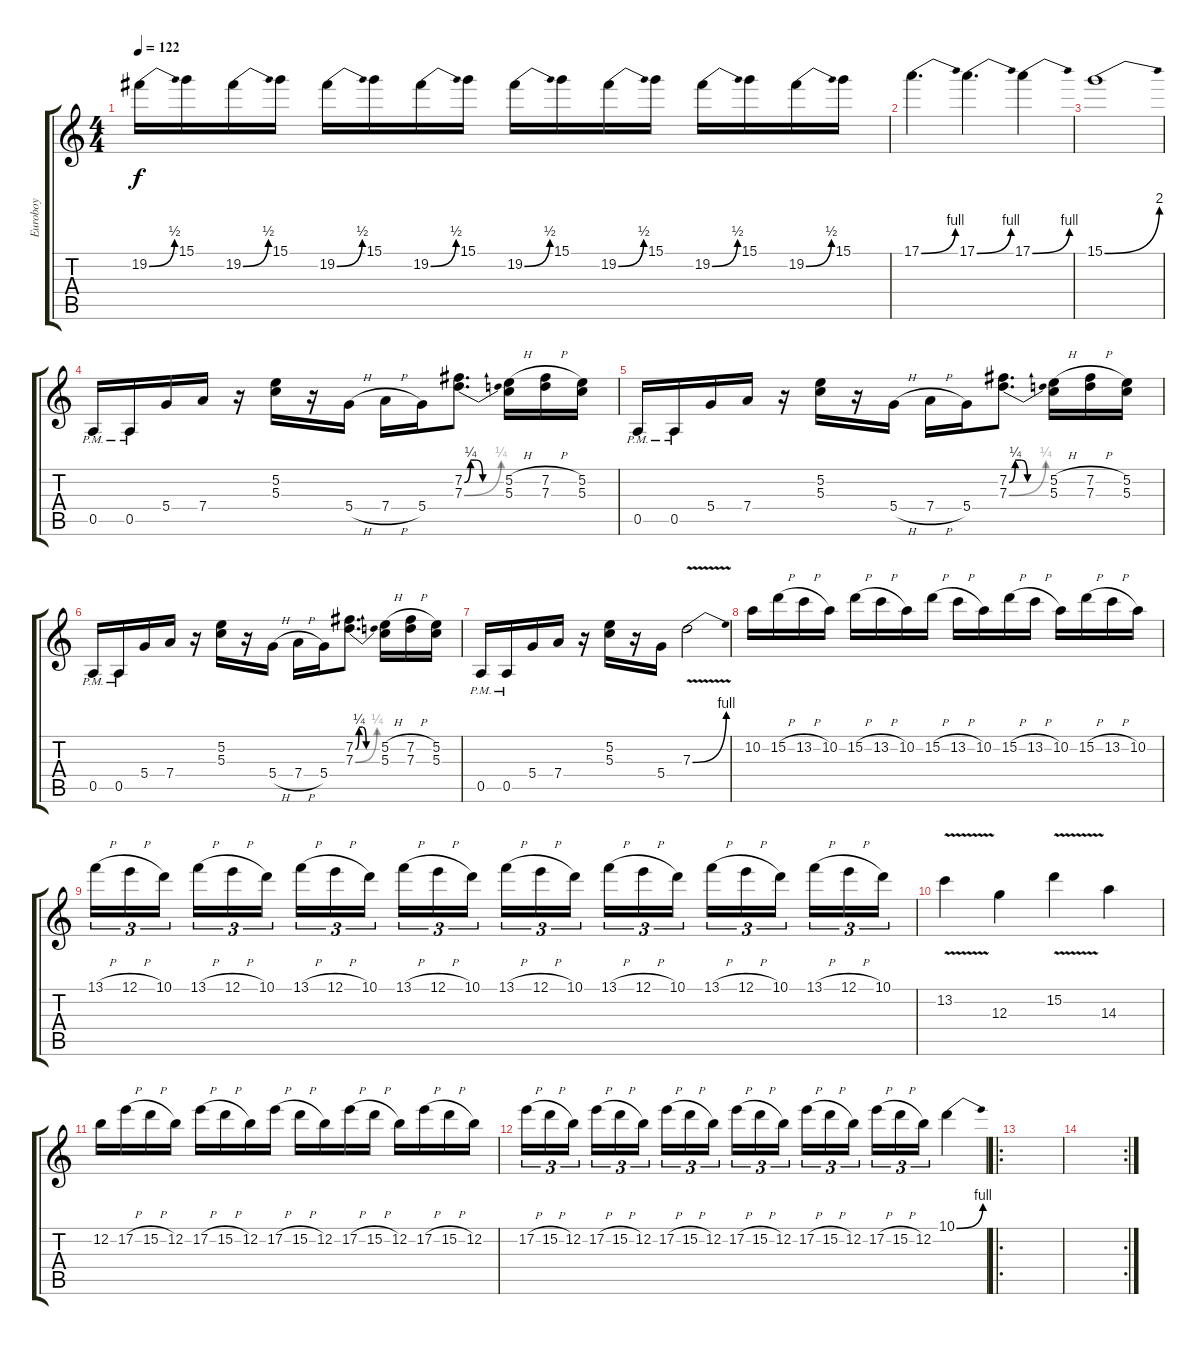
\track ("Euroboy" "Euroboy") {instrument distortionguitar}
\staff {score tabs}
\tuning (E4 B3 G3 D3 A2 E2) {hide}
\ts (4 4)
\tempo 122
\clef g2
\ks c
19.2{be (bend 0 0 60 2)}.16{dy f} 15.1.16 19.2{be (bend 0 0 60 2)}.16 15.1.16 19.2{be (bend 0 0 60 2)}.16 15.1.16 19.2{be (bend 0 0 60 2)}.16 15.1.16 19.2{be (bend 0 0 60 2)}.16 15.1.16 19.2{be (bend 0 0 60 2)}.16 15.1.16 19.2{be (bend 0 0 60 2)}.16 15.1.16 19.2{be (bend 0 0 60 2)}.16 15.1.16 |
17.1{be (bend 0 0 60 4)}.4{d} 17.1{be (bend 0 0 60 4)}.4{d} 17.1{be (bend 0 0 60 4)}.4 |
15.1{be (bend 0 0 60 8)}.1 |
0.5{pm}.16 0.5{pm}.16 5.4.16 7.4.16 r.16 (5.2 5.3).16 r.16 5.4{h}.16 7.4{h}.16 5.4.16 (7.2{be (custom 0 0 10 1 20 1 30 0 60 0)} 7.3{be (bend 0 0 60 1)}).8{d} (5.2{h} 5.3).16 (7.2{h} 7.3).16 (5.2 5.3).16 |
0.5{pm}.16 0.5{pm}.16 5.4.16 7.4.16 r.16 (5.2 5.3).16 r.16 5.4{h}.16 7.4{h}.16 5.4.16 (7.2{be (custom 0 0 10 1 20 1 30 0 60 0)} 7.3{be (bend 0 0 60 1)}).8{d} (5.2{h} 5.3).16 (7.2{h} 7.3).16 (5.2 5.3).16 |
0.5{pm}.16 0.5{pm}.16 5.4.16 7.4.16 r.16 (5.2 5.3).16 r.16 5.4{h}.16 7.4{h}.16 5.4.16 (7.2{be (custom 0 0 10 1 20 1 30 0 60 0)} 7.3{be (bend 0 0 60 1)}).8{d} (5.2{h} 5.3).16 (7.2{h} 7.3).16 (5.2 5.3).16 |
0.5{pm}.16 0.5{pm}.16 5.4.16 7.4.16 r.16 (5.2 5.3).16 r.16 5.4.16 7.3{be (bend 0 0 60 4) v}.2 |
10.2.16 15.2{h}.16 13.2{h}.16 10.2.16 15.2{h}.16 13.2{h}.16 10.2.16 15.2{h}.16 13.2{h}.16 10.2.16 15.2{h}.16 13.2{h}.16 10.2.16 15.2{h}.16 13.2{h}.16 10.2.16 |
13.1{h}.16{tu (3 2)} 12.1{h}.16{tu (3 2)} 10.1.16{tu (3 2) beam splitsecondary} 13.1{h}.16{tu (3 2)} 12.1{h}.16{tu (3 2)} 10.1.16{tu (3 2)} 13.1{h}.16{tu (3 2)} 12.1{h}.16{tu (3 2)} 10.1.16{tu (3 2) beam splitsecondary} 13.1{h}.16{tu (3 2)} 12.1{h}.16{tu (3 2)} 10.1.16{tu (3 2)} 13.1{h}.16{tu (3 2)} 12.1{h}.16{tu (3 2)} 10.1.16{tu (3 2) beam splitsecondary} 13.1{h}.16{tu (3 2)} 12.1{h}.16{tu (3 2)} 10.1.16{tu (3 2)} 13.1{h}.16{tu (3 2)} 12.1{h}.16{tu (3 2)} 10.1.16{tu (3 2) beam splitsecondary} 13.1{h}.16{tu (3 2)} 12.1{h}.16{tu (3 2)} 10.1.16{tu (3 2)} |
13.2{v}.4 12.3.4 15.2{v}.4 14.3.4 |
12.2.16 17.2{h}.16 15.2{h}.16 12.2.16 17.2{h}.16 15.2{h}.16 12.2.16 17.2{h}.16 15.2{h}.16 12.2.16 17.2{h}.16 15.2{h}.16 12.2.16 17.2{h}.16 15.2{h}.16 12.2.16 |
17.2{h}.16{tu (3 2)} 15.2{h}.16{tu (3 2)} 12.2.16{tu (3 2) beam splitsecondary} 17.2{h}.16{tu (3 2)} 15.2{h}.16{tu (3 2)} 12.2.16{tu (3 2)} 17.2{h}.16{tu (3 2)} 15.2{h}.16{tu (3 2)} 12.2.16{tu (3 2) beam splitsecondary} 17.2{h}.16{tu (3 2)} 15.2{h}.16{tu (3 2)} 12.2.16{tu (3 2)} 17.2{h}.16{tu (3 2)} 15.2{h}.16{tu (3 2)} 12.2.16{tu (3 2) beam splitsecondary} 17.2{h}.16{tu (3 2)} 15.2{h}.16{tu (3 2)} 12.2.16{tu (3 2)} 10.1{be (bend 0 0 60 4)}.4 |
\ro
|
\rc 2
